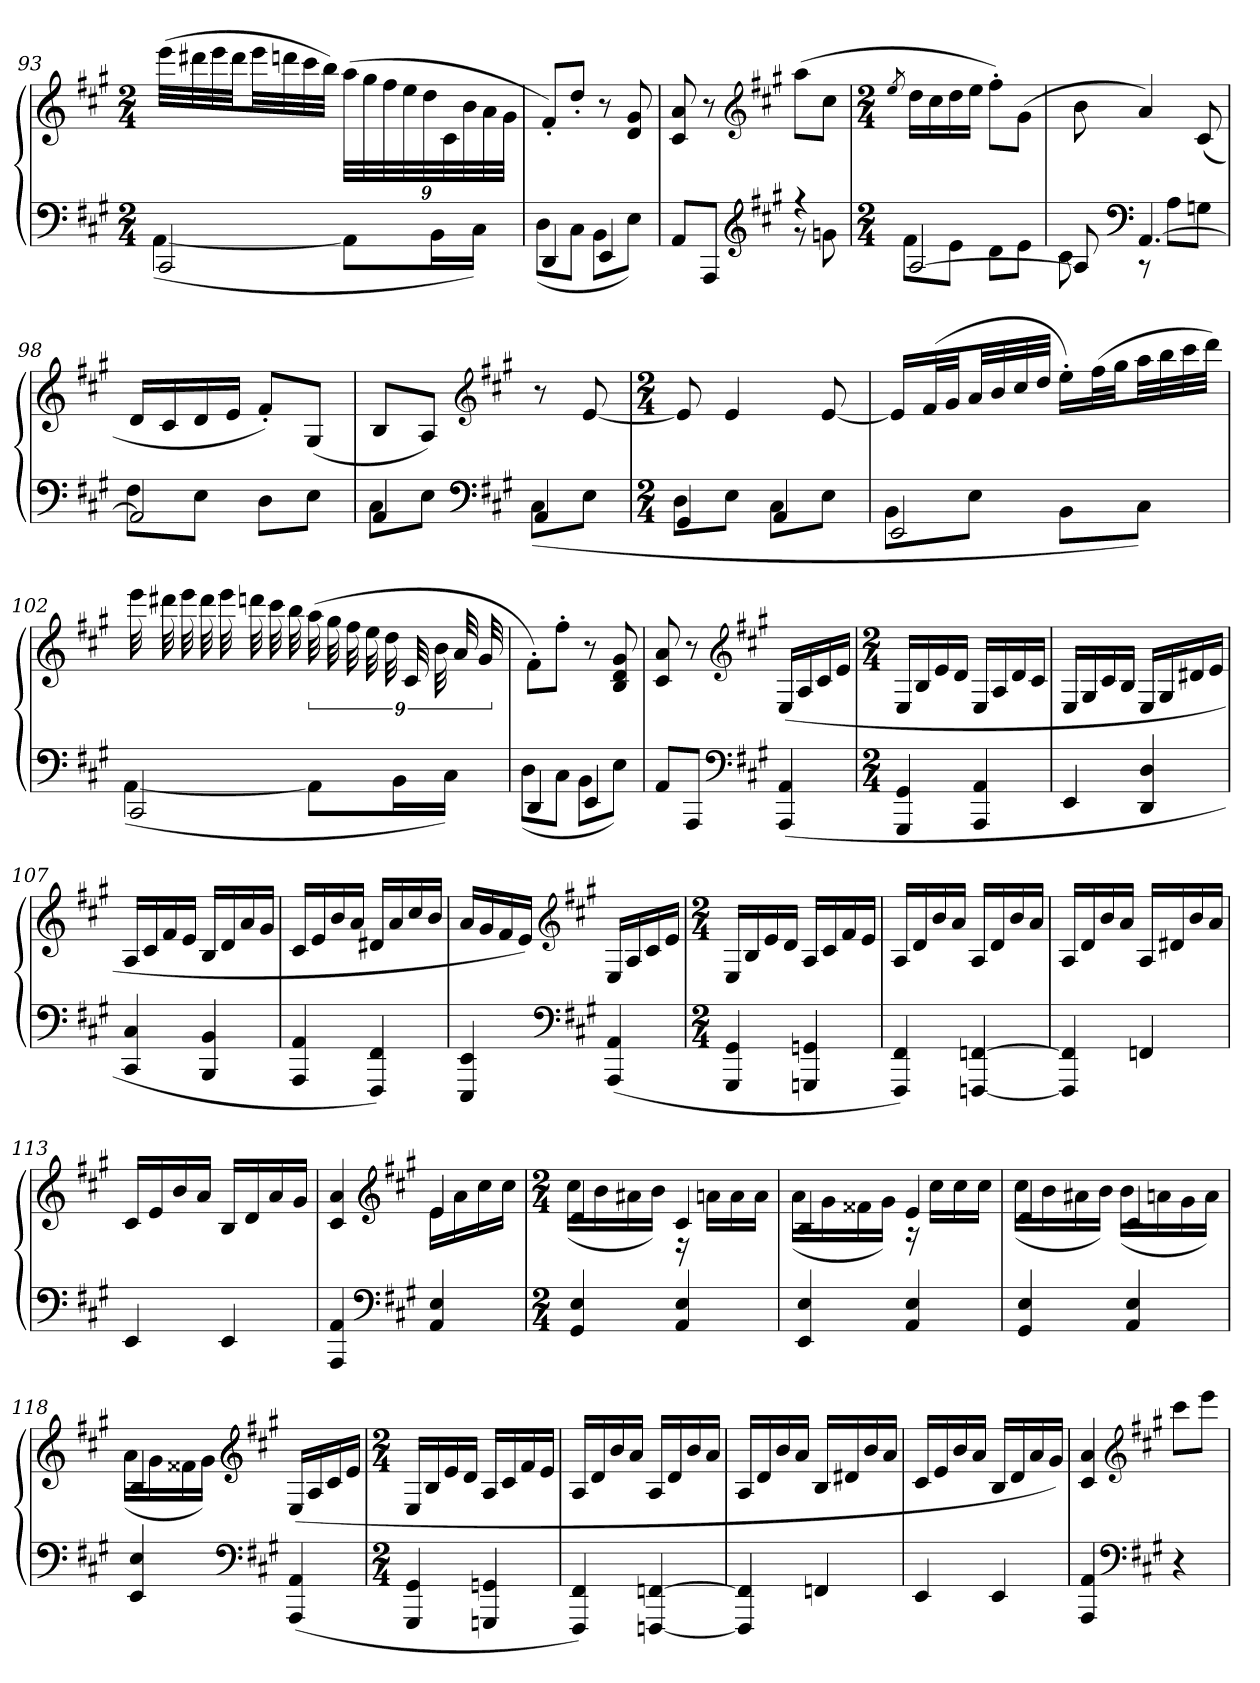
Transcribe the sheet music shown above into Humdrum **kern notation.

**kern	**kern
*part1	*part1
*staff2	*staff1
*clefF4	*clefG2
*k[f#c#g#]	*k[f#c#g#]
*A:	*A:
*M2/4	*M2/4
=93	=93
*^	*
2CC#	([4AA	(32eeeLLL
.	.	32ddd#X
.	.	32eee
.	.	32ddd#JJ
.	.	32eeeLL
.	.	32dddn
.	.	32ccc#
.	.	32bbJJJ)
.	8AAL]	(36aaLLL
.	.	36gg#
.	.	36ff#
.	.	36ee
.	.	36dd
.	16BBL	.
.	.	36c#
.	.	36b
.	16C#JJ)	.
.	.	36a
.	.	36g#JJJ
=94	=94	=94
4DD	(8DL	8f#'L)
.	8C#J	8dd'J
4EE	8BBL	8r
.	8EJ)	8d 8g#
=95	=95	=95
8AAL	4ryy	8c# 8a
8AAAJ	.	8r
*clefG2	*	*clefG2
*k[f#c#g#]	*	*k[f#c#g#]
*A:	*	*A:
4r	8r	(8aaL
.	8gn	8cc#J
=96	=96	=96
*M2/4	*	*M2/4
.	.	8qee
[2A	8f#L	16ddLL
.	.	16cc#
.	8eJ	16dd
.	.	16eeJJ
.	8dL	8ff#'L)
.	8eJ	(8g#J
=97	=97	=97
8A]	8c#	8b
*clefF4	*	*
[4.AA	8r	4a)
.	8AL	.
.	8GnJ	(8c#
=98	=98	=98
2AA]	8F#L	16dLL
.	.	16c#
.	8EJ	16d
.	.	16eJJ
.	8DL	8f#'L)
.	8EJ	(8G#J
=99	=99	=99
4AA	8C#L	8BL
.	8EJ	8AJ)
*clefF4	*	*clefG2
*k[f#c#g#]	*	*k[f#c#g#]
*A:	*	*A:
4AA	(8C#L	8r
.	8EJ	[8e
=100	=100	=100
*M2/4	*	*M2/4
4GG#	8DL	8e]
.	8EJ	4e
4AA	8C#L	.
.	8EJ	[8e
=101	=101	=101
2EE	8BBL	16eLL]
.	.	(32f#L
.	.	32g#JJ
.	8EJ	32aLL
.	.	32b
.	.	32cc#
.	.	32ddJJJ
.	8BBL	16ee'LL)
.	.	(32ff#L
.	.	32gg#JJ
.	8C#J)	32aaLL
.	.	32bb
.	.	32ccc#
.	.	32dddJJJ)
=102	=102	=102
2CC#	([4AA	32eee
.	.	32ddd#X
.	.	32eee
.	.	32ddd#
.	.	32eee
.	.	32dddn
.	.	32ccc#
.	.	32bb
.	8AAL]	(36aa
.	.	36gg#
.	.	36ff#
.	.	36ee
.	.	36dd
.	16BBL	.
.	.	36c#
.	.	36b
.	16C#JJ)	.
.	.	36a
.	.	36g#
=103	=103	=103
4DD	(8DL	8f#'L)
.	8C#J	8ff#'J
4EE	8BBL	8r
.	8EJ)	8B 8d 8g#
*v	*v	*
=104	=104
8AAL	8c# 8a
8AAAJ	8r
*clefF4	*clefG2
*k[f#c#g#]	*k[f#c#g#]
*A:	*A:
(4AAA 4AA	(16ELL
.	16A
.	16c#
.	16eJJ
=105	=105
*M2/4	*M2/4
4GGG# 4GG#	16ELL
.	16B
.	16e
.	16dJJ
4AAA 4AA	16ELL
.	16A
.	16d
.	16c#JJ
=106	=106
4EE	16ELL
.	16G#
.	16c#
.	16BJJ
4DD 4D	16ELL
.	16G#
.	16d#X
.	16eJJ
=107	=107
4CC# 4C#	16ALL
.	16c#
.	16f#
.	16eJJ
4BBB 4BB	16BLL
.	16d
.	16a
.	16g#JJ
=108	=108
4AAA 4AA	16c#LL
.	16e
.	16b
.	16aJJ
4FFF# 4FF#)	16d#XLL
.	16a
.	16cc#
.	16bJJ
=109	=109
4EEE 4EE	16aLL
.	16g#
.	16f#
.	16eJJ)
*clefF4	*clefG2
*k[f#c#g#]	*k[f#c#g#]
*A:	*A:
(4AAA 4AA	16ELL
.	16A
.	16c#
.	16eJJ
=110	=110
*M2/4	*M2/4
4GGG# 4GG#	16ELL
.	16B
.	16e
.	16dJJ
4GGGn 4GGn	16ALL
.	16c#
.	16f#
.	16eJJ
=111	=111
4FFF# 4FF#)	16ALL
.	16d
.	16b
.	16aJJ
[4FFFn [4FFn	16ALL
.	16d
.	16b
.	16aJJ
=112	=112
4FFF] 4FF]	16ALL
.	16d
.	16b
.	16aJJ
4FFn	16ALL
.	16d#X
.	16b
.	16aJJ
=113	=113
4EE	16c#LL
.	16e
.	16b
.	16aJJ
4EE	16BLL
.	16d
.	16a
.	16g#JJ
=114	=114
*	*^
4AAA 4AA	4c# 4a	4ryy
*clefF4	*clefG2	*
*k[f#c#g#]	*k[f#c#g#]	*
*A:	*A:	*
4AA 4E	4e	16eLL
.	.	16a
.	.	16cc#
.	.	16cc#JJ
=115	=115	=115
*M2/4	*M2/4	*
4GG# 4E	4d	(16cc#LL
.	.	16b
.	.	16a#X
.	.	16bJJ)
4AA 4E	4c#	16r
.	.	16anLL
.	.	16a
.	.	16aJJ
=116	=116	=116
4EE 4E	4B	(16aLL
.	.	16g#
.	.	16f##X
.	.	16g#JJ)
4AA 4E	4e	16r
.	.	16cc#LL
.	.	16cc#
.	.	16cc#JJ
=117	=117	=117
4GG# 4E	4d	(16cc#LL
.	.	16b
.	.	16a#X
.	.	16bJJ)
4AA 4E	4c#	(16bLL
.	.	16an
.	.	16g#
.	.	16aJJ)
=118	=118	=118
4EE 4E	4B	(16aLL
.	.	16g#
.	.	16f##X
.	.	16g#JJ)
*clefF4	*clefG2	*
*k[f#c#g#]	*k[f#c#g#]	*
*A:	*A:	*
(4AAA 4AA	(16ELL	4ryy
.	16A	.
.	16c#	.
.	16eJJ	.
*	*v	*v
=119	=119
*M2/4	*M2/4
4GGG# 4GG#	16ELL
.	16B
.	16e
.	16dJJ
4GGGn 4GGn	16ALL
.	16c#
.	16f#
.	16eJJ
=120	=120
4FFF# 4FF#)	16ALL
.	16d
.	16b
.	16aJJ
[4FFFn [4FFn	16ALL
.	16d
.	16b
.	16aJJ
=121	=121
4FFF] 4FF]	16ALL
.	16d
.	16b
.	16aJJ
4FFn	16BLL
.	16d#X
.	16b
.	16aJJ
=122	=122
4EE	16c#LL
.	16e
.	16b
.	16aJJ
4EE	16BLL
.	16d
.	16a
.	16g#JJ)
=123	=123
4AAA 4AA	4c# 4a
*clefF4	*clefG2
*k[f#c#g#]	*k[f#c#g#]
*A:	*A:
4r	8ccc#L
.	8eeeJ
=	=
*-	*-
